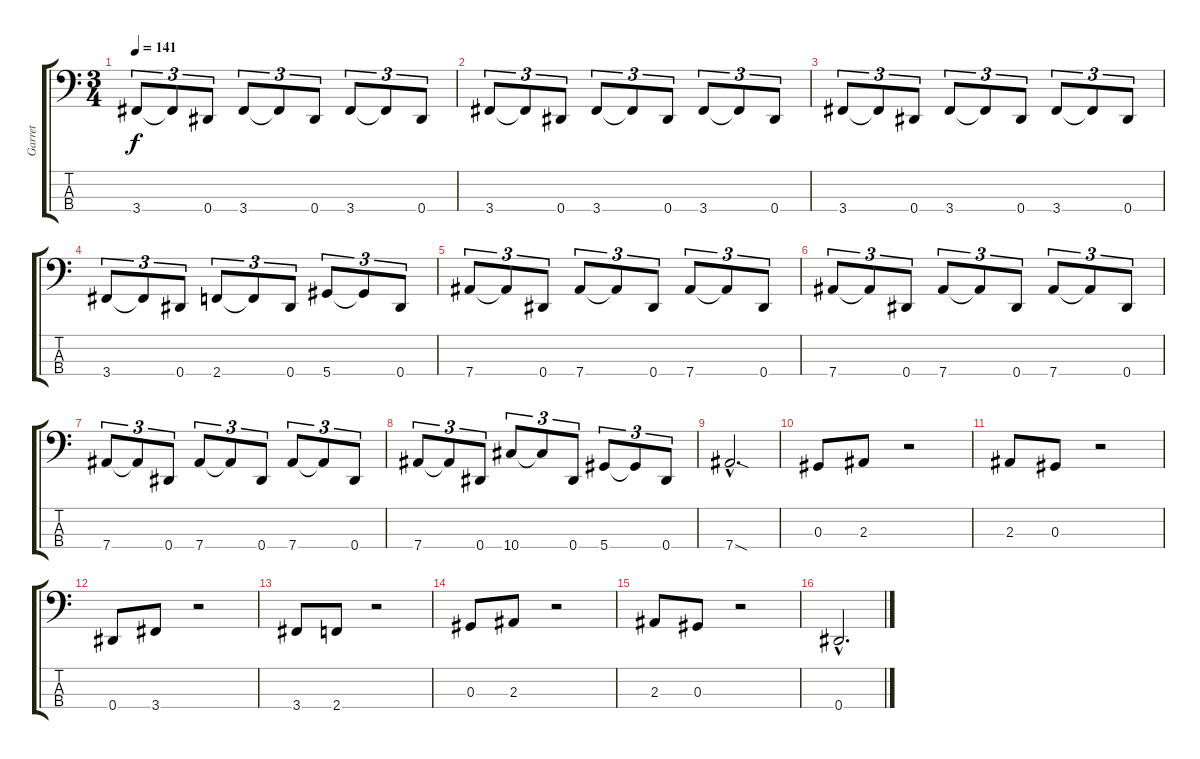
\track ("Garret" "Garret") {instrument electricbasspick}
\staff {score tabs}
\tuning (Gb2 Db2 Ab1 Eb1) {hide}
\ts (3 4)
\tempo 141
\clef f4
\ks c
3.4.8{tu (3 2) dy f} 3.4{t}.8{tu (3 2)} 0.4.8{tu (3 2)} 3.4.8{tu (3 2)} 3.4{t}.8{tu (3 2)} 0.4.8{tu (3 2)} 3.4.8{tu (3 2)} 3.4{t}.8{tu (3 2)} 0.4.8{tu (3 2)} |
3.4.8{tu (3 2)} 3.4{t}.8{tu (3 2)} 0.4.8{tu (3 2)} 3.4.8{tu (3 2)} 3.4{t}.8{tu (3 2)} 0.4.8{tu (3 2)} 3.4.8{tu (3 2)} 3.4{t}.8{tu (3 2)} 0.4.8{tu (3 2)} |
3.4.8{tu (3 2)} 3.4{t}.8{tu (3 2)} 0.4.8{tu (3 2)} 3.4.8{tu (3 2)} 3.4{t}.8{tu (3 2)} 0.4.8{tu (3 2)} 3.4.8{tu (3 2)} 3.4{t}.8{tu (3 2)} 0.4.8{tu (3 2)} |
3.4.8{tu (3 2)} 3.4{t}.8{tu (3 2)} 0.4.8{tu (3 2)} 2.4.8{tu (3 2)} 2.4{t}.8{tu (3 2)} 0.4.8{tu (3 2)} 5.4.8{tu (3 2)} 5.4{t}.8{tu (3 2)} 0.4.8{tu (3 2)} |
7.4.8{tu (3 2)} 7.4{t}.8{tu (3 2)} 0.4.8{tu (3 2)} 7.4.8{tu (3 2)} 7.4{t}.8{tu (3 2)} 0.4.8{tu (3 2)} 7.4.8{tu (3 2)} 7.4{t}.8{tu (3 2)} 0.4.8{tu (3 2)} |
7.4.8{tu (3 2)} 7.4{t}.8{tu (3 2)} 0.4.8{tu (3 2)} 7.4.8{tu (3 2)} 7.4{t}.8{tu (3 2)} 0.4.8{tu (3 2)} 7.4.8{tu (3 2)} 7.4{t}.8{tu (3 2)} 0.4.8{tu (3 2)} |
7.4.8{tu (3 2)} 7.4{t}.8{tu (3 2)} 0.4.8{tu (3 2)} 7.4.8{tu (3 2)} 7.4{t}.8{tu (3 2)} 0.4.8{tu (3 2)} 7.4.8{tu (3 2)} 7.4{t}.8{tu (3 2)} 0.4.8{tu (3 2)} |
7.4.8{tu (3 2)} 7.4{t}.8{tu (3 2)} 0.4.8{tu (3 2)} 10.4.8{tu (3 2)} 10.4{t}.8{tu (3 2)} 0.4.8{tu (3 2)} 5.4.8{tu (3 2)} 5.4{t}.8{tu (3 2)} 0.4.8{tu (3 2)} |
7.4{sod hac}.2{d} |
0.3.8 2.3.8 r.2 |
2.3.8 0.3.8 r.2 |
0.4.8 3.4.8 r.2 |
3.4.8 2.4.8 r.2 |
0.3.8 2.3.8 r.2 |
2.3.8 0.3.8 r.2 |
0.4{hac}.2{d}
